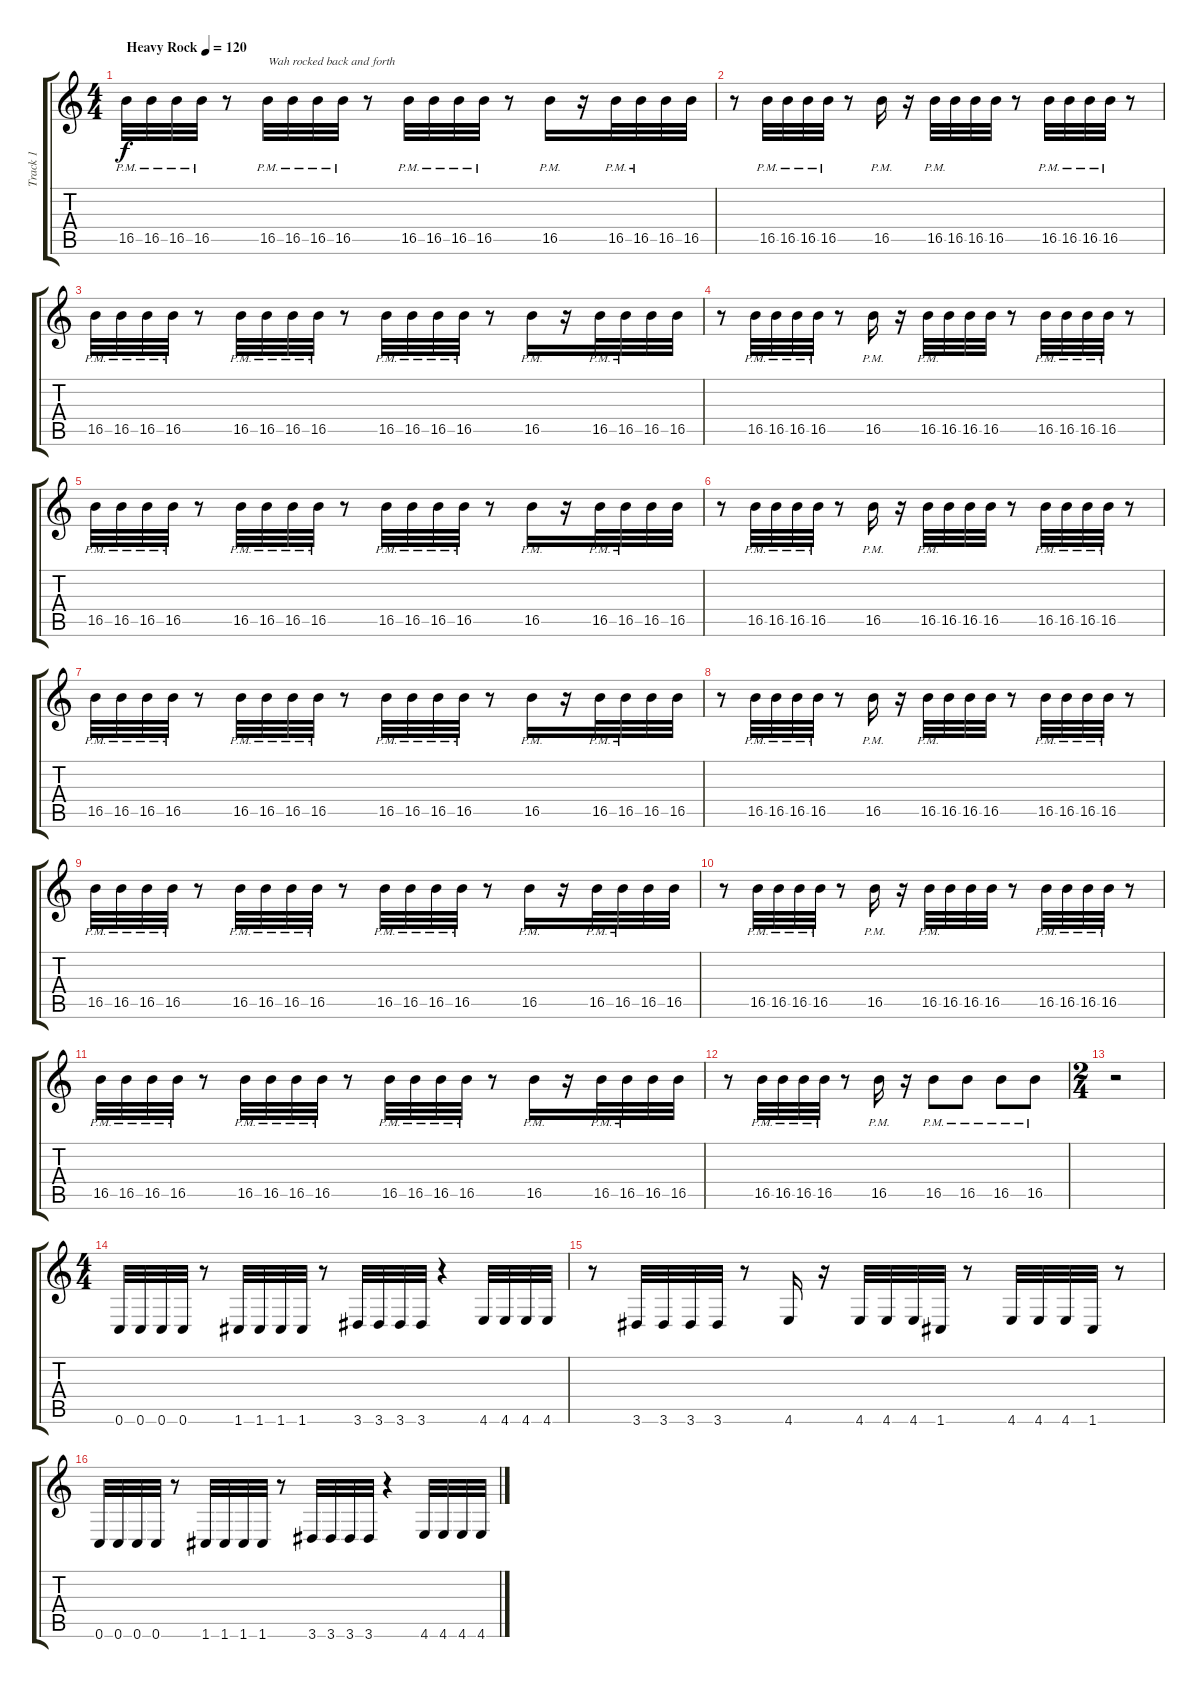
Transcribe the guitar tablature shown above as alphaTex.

\track ("Track 1" "Track 1") {instrument distortionguitar}
\staff {score tabs}
\tuning (D4 A3 F3 C3 G2 C2) {hide}
\ts (4 4)
\tempo (120 "Heavy Rock")
\clef g2
\ks c
16.5{pm}.32{dy f instrument distortionguitar} 16.5{pm}.32 16.5{pm}.32 16.5{pm}.32 r.8 16.5{pm}.32{txt "Wah rocked back and forth"} 16.5{pm}.32 16.5{pm}.32 16.5{pm}.32 r.8 16.5{pm}.32 16.5{pm}.32 16.5{pm}.32 16.5{pm}.32 r.8 16.5{pm}.16 r.16 16.5{pm}.32 16.5{pm}.32 16.5.32 16.5.32 |
r.8 16.5{pm}.32 16.5{pm}.32 16.5{pm}.32 16.5{pm}.32 r.8 16.5{pm}.16 r.16 16.5{pm}.32 16.5{pm}.32 16.5.32 16.5.32 r.8 16.5{pm}.32 16.5{pm}.32 16.5{pm}.32 16.5{pm}.32 r.8 |
16.5{pm}.32 16.5{pm}.32 16.5{pm}.32 16.5{pm}.32 r.8 16.5{pm}.32 16.5{pm}.32 16.5{pm}.32 16.5{pm}.32 r.8 16.5{pm}.32 16.5{pm}.32 16.5{pm}.32 16.5{pm}.32 r.8 16.5{pm}.16 r.16 16.5{pm}.32 16.5{pm}.32 16.5.32 16.5.32 |
r.8 16.5{pm}.32 16.5{pm}.32 16.5{pm}.32 16.5{pm}.32 r.8 16.5{pm}.16 r.16 16.5{pm}.32 16.5{pm}.32 16.5.32 16.5.32 r.8 16.5{pm}.32 16.5{pm}.32 16.5{pm}.32 16.5{pm}.32 r.8 |
16.5{pm}.32 16.5{pm}.32 16.5{pm}.32 16.5{pm}.32 r.8 16.5{pm}.32 16.5{pm}.32 16.5{pm}.32 16.5{pm}.32 r.8 16.5{pm}.32 16.5{pm}.32 16.5{pm}.32 16.5{pm}.32 r.8 16.5{pm}.16 r.16 16.5{pm}.32 16.5{pm}.32 16.5.32 16.5.32 |
r.8 16.5{pm}.32 16.5{pm}.32 16.5{pm}.32 16.5{pm}.32 r.8 16.5{pm}.16 r.16 16.5{pm}.32 16.5{pm}.32 16.5.32 16.5.32 r.8 16.5{pm}.32 16.5{pm}.32 16.5{pm}.32 16.5{pm}.32 r.8 |
16.5{pm}.32 16.5{pm}.32 16.5{pm}.32 16.5{pm}.32 r.8 16.5{pm}.32 16.5{pm}.32 16.5{pm}.32 16.5{pm}.32 r.8 16.5{pm}.32 16.5{pm}.32 16.5{pm}.32 16.5{pm}.32 r.8 16.5{pm}.16 r.16 16.5{pm}.32 16.5{pm}.32 16.5.32 16.5.32 |
r.8 16.5{pm}.32 16.5{pm}.32 16.5{pm}.32 16.5{pm}.32 r.8 16.5{pm}.16 r.16 16.5{pm}.32 16.5{pm}.32 16.5.32 16.5.32 r.8 16.5{pm}.32 16.5{pm}.32 16.5{pm}.32 16.5{pm}.32 r.8 |
16.5{pm}.32 16.5{pm}.32 16.5{pm}.32 16.5{pm}.32 r.8 16.5{pm}.32 16.5{pm}.32 16.5{pm}.32 16.5{pm}.32 r.8 16.5{pm}.32 16.5{pm}.32 16.5{pm}.32 16.5{pm}.32 r.8 16.5{pm}.16 r.16 16.5{pm}.32 16.5{pm}.32 16.5.32 16.5.32 |
r.8 16.5{pm}.32 16.5{pm}.32 16.5{pm}.32 16.5{pm}.32 r.8 16.5{pm}.16 r.16 16.5{pm}.32 16.5{pm}.32 16.5.32 16.5.32 r.8 16.5{pm}.32 16.5{pm}.32 16.5{pm}.32 16.5{pm}.32 r.8 |
16.5{pm}.32 16.5{pm}.32 16.5{pm}.32 16.5{pm}.32 r.8 16.5{pm}.32 16.5{pm}.32 16.5{pm}.32 16.5{pm}.32 r.8 16.5{pm}.32 16.5{pm}.32 16.5{pm}.32 16.5{pm}.32 r.8 16.5{pm}.16 r.16 16.5{pm}.32 16.5{pm}.32 16.5.32 16.5.32 |
r.8 16.5{pm}.32 16.5{pm}.32 16.5{pm}.32 16.5{pm}.32 r.8 16.5{pm}.16 r.16 16.5{pm}.8 16.5{pm}.8 16.5{pm}.8 16.5{pm}.8 |
\ts (2 4)
r.2 |
\ts (4 4)
0.6.32 0.6.32 0.6.32 0.6.32 r.8 1.6.32 1.6.32 1.6.32 1.6.32 r.8 3.6.32 3.6.32 3.6.32 3.6.32 r.4 4.6.32 4.6.32 4.6.32 4.6.32 |
r.8 3.6.32 3.6.32 3.6.32 3.6.32 r.8 4.6.16 r.16 4.6.32 4.6.32 4.6.32 1.6.32 r.8 4.6.32 4.6.32 4.6.32 1.6.32 r.8 |
0.6.32 0.6.32 0.6.32 0.6.32 r.8 1.6.32 1.6.32 1.6.32 1.6.32 r.8 3.6.32 3.6.32 3.6.32 3.6.32 r.4 4.6.32 4.6.32 4.6.32 4.6.32
